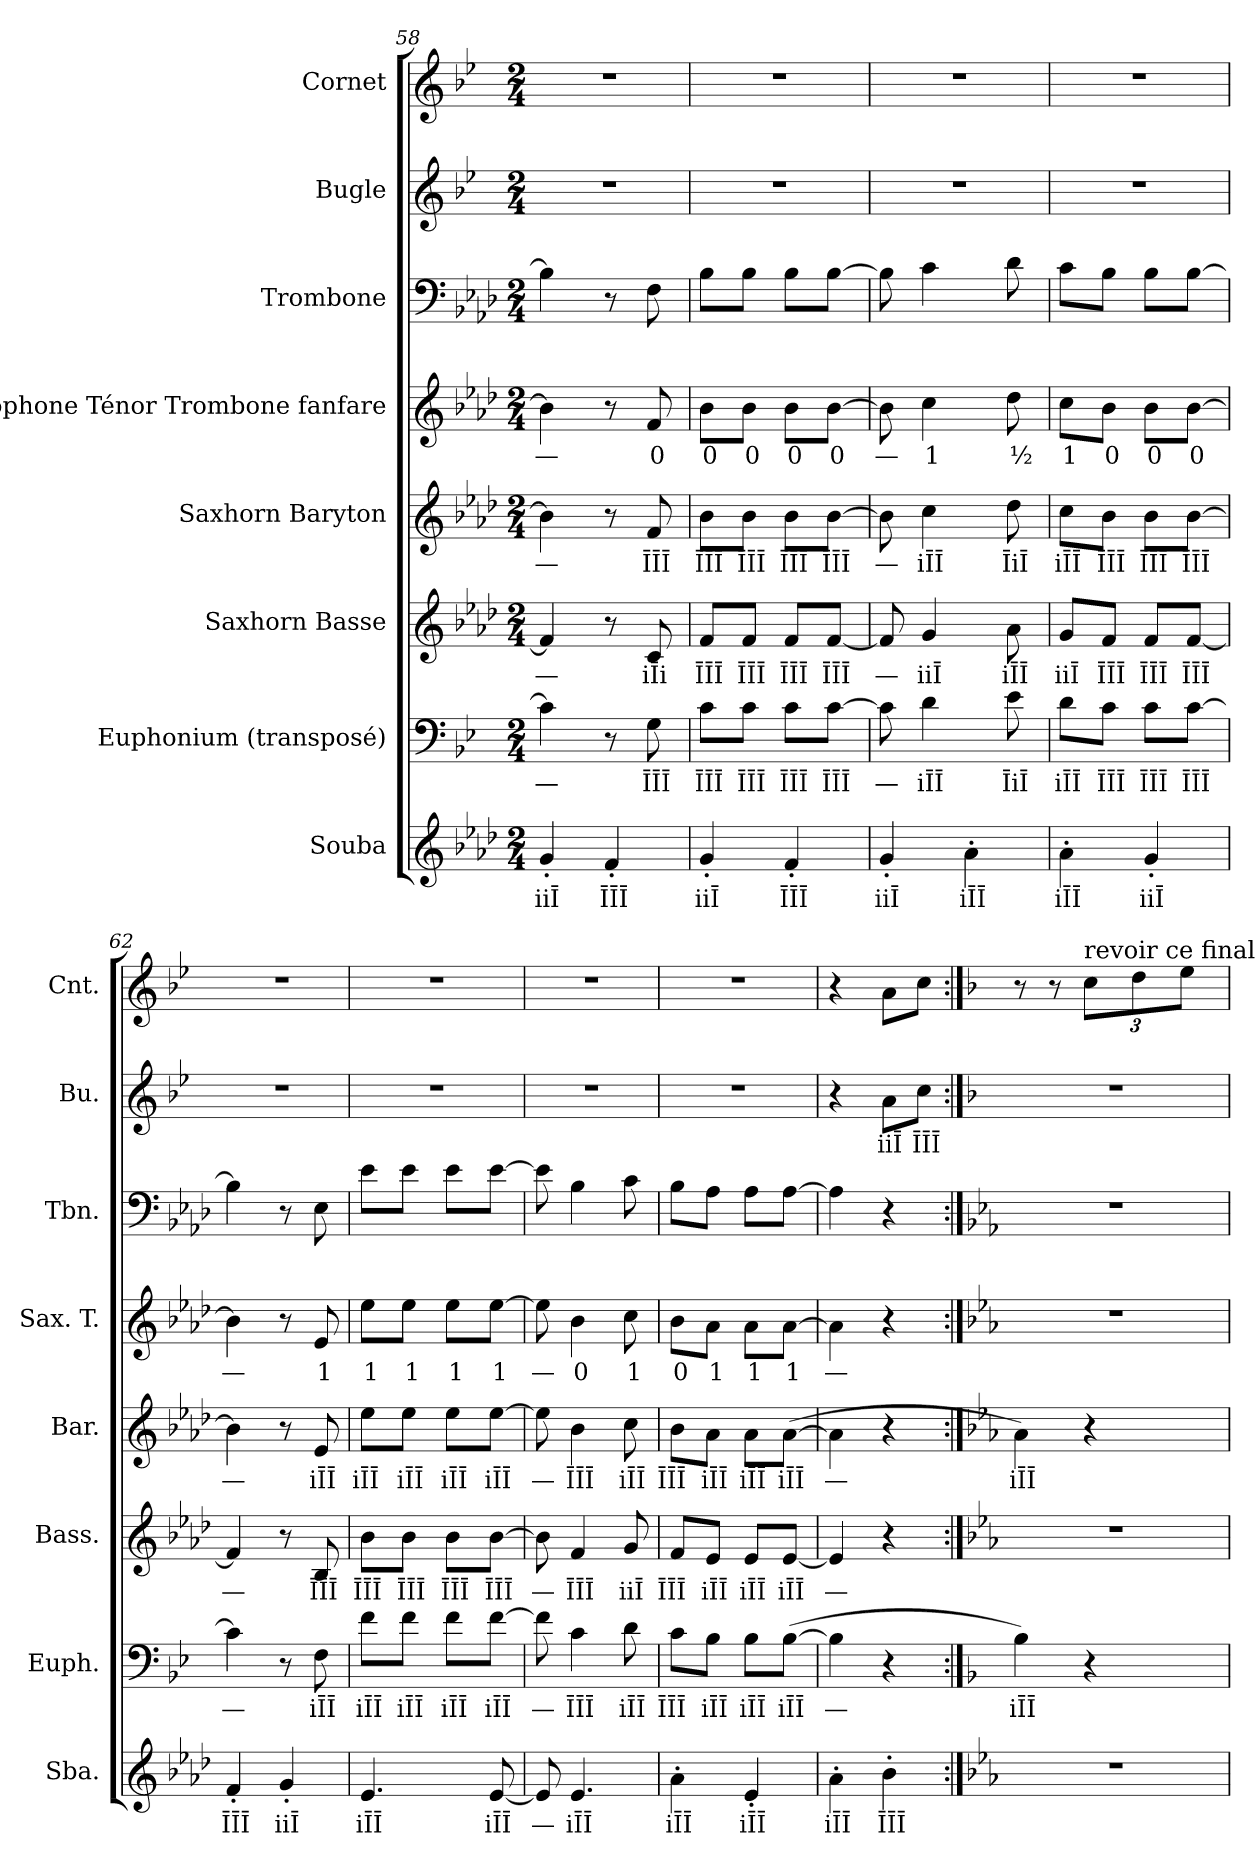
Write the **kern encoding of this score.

**kern	**text	**kern	**text	**kern	**text	**kern	**text	**kern	**text	**kern	**kern	**text	**kern
*part8	*part8	*part7	*part7	*part6	*part6	*part5	*part5	*part4	*part4	*part3	*part2	*part2	*part1
*staff8	*staff8	*staff7	*staff7	*staff6	*staff6	*staff5	*staff5	*staff4	*staff4	*staff3	*staff2	*staff2	*staff1
*I"Souba	*	*I"Euphonium (transposé)	*	*I"Saxhorn Basse	*	*I"Saxhorn Baryton	*	*I"Saxophone Ténor Trombone fanfare	*	*I"Trombone	*I"Bugle	*	*I"Cornet
*I'Sba.	*	*I'Euph.	*	*I'Bass.	*	*I'Bar.	*	*I'Sax. T.	*	*I'Tbn.	*I'Bu.	*	*I'Cnt.
!!LO:PB:g=z
*clefG2	*	*clefF4	*	*clefG2	*	*clefG2	*	*clefG2	*	*clefF4	*clefG2	*	*clefG2
*ITrd15c26	*	*ITrd1c2	*	*ITrd8c14	*	*ITrd8c14	*	*ITrd8c14	*	*	*ITrd1c2	*	*ITrd1c2
*k[b-e-a-d-]	*	*k[b-e-a-d-]	*	*k[b-e-a-d-]	*	*k[b-e-a-d-]	*	*k[b-e-a-d-]	*	*k[b-e-a-d-]	*k[b-e-a-d-]	*	*k[b-e-a-d-]
*M2/4	*	*M2/4	*	*M2/4	*	*M2/4	*	*M2/4	*	*M2/4	*M2/4	*	*M2/4
=58	=58	=58	=58	=58	=58	=58	=58	=58	=58	=58	=58	=58	=58
!	!LO:LY:b	!	!LO:LY:b	!	!LO:LY:b	!	!LO:LY:b	!	!LO:LY:b	!	!	!	!
4GG'i/	iiĪ	4B-\]	—	4Fi/]	—	4B-\]	—	4B-\]	—	4B-\]	2r	.	2r
!	!LO:LY:b	!	!	!	!	!	!	!	!	!	!	!	!
4FF'/	ĪĪĪ	8r	.	8r	.	8r	.	8r	.	8r	.	.	.
!	!	!	!LO:LY:b	!	!LO:LY:b	!	!LO:LY:b	!	!LO:LY:b	!	!	!	!
.	.	8F\	ĪĪĪ	8C/	iĪi	8F/	ĪĪĪ	8F/	0	8F\	.	.	.
=59	=59	=59	=59	=59	=59	=59	=59	=59	=59	=59	=59	=59	=59
!	!LO:LY:b	!	!LO:LY:b	!	!LO:LY:b	!	!LO:LY:b	!	!LO:LY:b	!	!	!	!
4GG'i/	iiĪ	8B-\L	ĪĪĪ	8Fi/L	ĪĪĪ	8B-\L	ĪĪĪ	8B-\L	0	8B-\L	2r	.	2r
!	!	!	!LO:LY:b	!	!LO:LY:b	!	!LO:LY:b	!	!LO:LY:b	!	!	!	!
.	.	8B-\J	ĪĪĪ	8F/J	ĪĪĪ	8B-\J	ĪĪĪ	8B-\J	0	8B-\J	.	.	.
!	!LO:LY:b	!	!LO:LY:b	!	!LO:LY:b	!	!LO:LY:b	!	!LO:LY:b	!	!	!	!
4FF'/	ĪĪĪ	8B-\L	ĪĪĪ	8F/L	ĪĪĪ	8B-\L	ĪĪĪ	8B-\L	0	8B-\L	.	.	.
!	!	!	!LO:LY:b	!	!LO:LY:b	!	!LO:LY:b	!	!LO:LY:b	!	!	!	!
.	.	[8B-\J	ĪĪĪ	[8F/J	ĪĪĪ	[8B-\J	ĪĪĪ	[8B-\J	0	[8B-\J	.	.	.
=60	=60	=60	=60	=60	=60	=60	=60	=60	=60	=60	=60	=60	=60
!	!LO:LY:b	!	!LO:LY:b	!	!LO:LY:b	!	!LO:LY:b	!	!LO:LY:b	!	!	!	!
4GG'i/	iiĪ	8B-\]	—	8Fi/]	—	8B-\]	—	8B-\]	—	8B-\]	2r	.	2r
!	!	!	!LO:LY:b	!	!LO:LY:b	!	!LO:LY:b	!	!LO:LY:b	!	!	!	!
.	.	4c\	iĪĪ	4G/	iiĪ	4c\	iĪĪ	4c\	1	4c\	.	.	.
!	!LO:LY:b	!	!	!	!	!	!	!	!	!	!	!	!
4AA-'\	iĪĪ	.	.	.	.	.	.	.	.	.	.	.	.
!	!	!	!LO:LY:b	!	!LO:LY:b	!	!LO:LY:b	!	!LO:LY:b	!	!	!	!
.	.	8d-\	ĪiĪ	8A-\	iĪĪ	8d-\	ĪiĪ	8d-\	½	8d-\	.	.	.
=61	=61	=61	=61	=61	=61	=61	=61	=61	=61	=61	=61	=61	=61
!	!LO:LY:b	!	!LO:LY:b	!	!LO:LY:b	!	!LO:LY:b	!	!LO:LY:b	!	!	!	!
4AA-'i\	iĪĪ	8c\L	iĪĪ	8Gi/L	iiĪ	8c\L	iĪĪ	8c\L	1	8c\L	2r	.	2r
!	!	!	!LO:LY:b	!	!LO:LY:b	!	!LO:LY:b	!	!LO:LY:b	!	!	!	!
.	.	8B-\J	ĪĪĪ	8F/J	ĪĪĪ	8B-\J	ĪĪĪ	8B-\J	0	8B-\J	.	.	.
!	!LO:LY:b	!	!LO:LY:b	!	!LO:LY:b	!	!LO:LY:b	!	!LO:LY:b	!	!	!	!
4GG'i/	iiĪ	8B-\L	ĪĪĪ	8Fi/L	ĪĪĪ	8B-\L	ĪĪĪ	8B-\L	0	8B-\L	.	.	.
!	!	!	!LO:LY:b	!	!LO:LY:b	!	!LO:LY:b	!	!LO:LY:b	!	!	!	!
.	.	[8B-\J	ĪĪĪ	[8F/J	ĪĪĪ	[8B-\J	ĪĪĪ	[8B-\J	0	[8B-\J	.	.	.
=62	=62	=62	=62	=62	=62	=62	=62	=62	=62	=62	=62	=62	=62
!	!LO:LY:b	!	!LO:LY:b	!	!LO:LY:b	!	!LO:LY:b	!	!LO:LY:b	!	!	!	!
4FF'/	ĪĪĪ	4B-\]	—	4F/]	—	4B-\]	—	4B-\]	—	4B-\]	2r	.	2r
!	!LO:LY:b	!	!	!	!	!	!	!	!	!	!	!	!
4GG'/	iiĪ	8r	.	8r	.	8r	.	8r	.	8r	.	.	.
!	!	!	!LO:LY:b	!	!LO:LY:b	!	!LO:LY:b	!	!LO:LY:b	!	!	!	!
.	.	8E-\	iĪĪ	8BB-/	ĪĪĪ	8E-/	iĪĪ	8E-/	1	8E-\	.	.	.
!!LO:PB:g=z
=63	=63	=63	=63	=63	=63	=63	=63	=63	=63	=63	=63	=63	=63
!	!LO:LY:b	!	!LO:LY:b	!	!LO:LY:b	!	!LO:LY:b	!	!LO:LY:b	!	!	!	!
4.EE-/	iĪĪ	8e-\L	iĪĪ	8B-\L	ĪĪĪ	8e-\L	iĪĪ	8e-\L	1	8e-\L	2r	.	2r
!	!	!	!LO:LY:b	!	!LO:LY:b	!	!LO:LY:b	!	!LO:LY:b	!	!	!	!
.	.	8e-\J	iĪĪ	8B-\J	ĪĪĪ	8e-\J	iĪĪ	8e-\J	1	8e-\J	.	.	.
!	!	!	!LO:LY:b	!	!LO:LY:b	!	!LO:LY:b	!	!LO:LY:b	!	!	!	!
.	.	8e-\L	iĪĪ	8B-\L	ĪĪĪ	8e-\L	iĪĪ	8e-\L	1	8e-\L	.	.	.
!	!LO:LY:b	!	!LO:LY:b	!	!LO:LY:b	!	!LO:LY:b	!	!LO:LY:b	!	!	!	!
[8EE-/	iĪĪ	[8e-\J	iĪĪ	[8B-\J	ĪĪĪ	[8e-\J	iĪĪ	[8e-\J	1	[8e-\J	.	.	.
=64	=64	=64	=64	=64	=64	=64	=64	=64	=64	=64	=64	=64	=64
!	!LO:LY:b	!	!LO:LY:b	!	!LO:LY:b	!	!LO:LY:b	!	!LO:LY:b	!	!	!	!
8EE-/]	—	8e-\]	—	8B-\]	—	8e-\]	—	8e-\]	—	8e-\]	2r	.	2r
!	!LO:LY:b	!	!LO:LY:b	!	!LO:LY:b	!	!LO:LY:b	!	!LO:LY:b	!	!	!	!
4.EE-i/	iĪĪ	4B-\	ĪĪĪ	4Fi/	ĪĪĪ	4B-\	ĪĪĪ	4B-\	0	4B-\	.	.	.
!	!	!	!LO:LY:b	!	!LO:LY:b	!	!LO:LY:b	!	!LO:LY:b	!	!	!	!
.	.	8c\	iĪĪ	8G/	iiĪ	8c\	iĪĪ	8c\	1	8c\	.	.	.
=65	=65	=65	=65	=65	=65	=65	=65	=65	=65	=65	=65	=65	=65
!	!LO:LY:b	!	!LO:LY:b	!	!LO:LY:b	!	!LO:LY:b	!	!LO:LY:b	!	!	!	!
4AA-'i\	iĪĪ	8B-i\L	ĪĪĪ	8F/L	ĪĪĪ	8B-i\L	ĪĪĪ	8B-i\L	0	8B-i\L	2r	.	2r
!	!	!	!LO:LY:b	!	!LO:LY:b	!	!LO:LY:b	!	!LO:LY:b	!	!	!	!
.	.	8A-\J	iĪĪ	8E-/J	iĪĪ	8A-\J	iĪĪ	8A-\J	1	8A-\J	.	.	.
!	!LO:LY:b	!	!LO:LY:b	!	!LO:LY:b	!	!LO:LY:b	!	!LO:LY:b	!	!	!	!
4EE-'/	iĪĪ	8A-\L	iĪĪ	8E-/L	iĪĪ	8A-\L	iĪĪ	8A-\L	1	8A-\L	.	.	.
!	!	!	!LO:LY:b	!	!LO:LY:b	!	!LO:LY:b	!	!LO:LY:b	!	!	!	!
.	.	(>[8A-\J	iĪĪ	[8E-/J	iĪĪ	(>[8A-\J	iĪĪ	[8A-\J	1	[8A-\J	.	.	.
=66	=66	=66	=66	=66	=66	=66	=66	=66	=66	=66	=66	=66	=66
!	!LO:LY:b	!	!LO:LY:b	!	!LO:LY:b	!	!LO:LY:b	!	!LO:LY:b	!	!	!	!
4AA-'\	iĪĪ	4A-\]	—	4E-/]	—	4A-\]	—	4A-\]	—	4A-\]	4r	.	4r
!	!LO:LY:b	!	!	!	!	!	!	!	!	!	!	!LO:LY:b	!
4BB-'\	ĪĪĪ	4r	.	4r	.	4r	.	4r	.	4r	8g\L	iiĪ	8g\L
!	!	!	!	!	!	!	!	!	!	!	!	!LO:LY:b	!
.	.	.	.	.	.	.	.	.	.	.	8b-\J	ĪĪĪ	8b-\J
=67:|!	=67:|!	=67:|!	=67:|!	=67:|!	=67:|!	=67:|!	=67:|!	=67:|!	=67:|!	=67:|!	=67:|!	=67:|!	=67:|!
*k[b-e-a-]	*	*k[b-e-a-]	*	*k[b-e-a-]	*	*k[b-e-a-]	*	*k[b-e-a-]	*	*k[b-e-a-]	*k[b-e-a-]	*	*k[b-e-a-]
!	!	!	!LO:LY:b	!	!	!	!LO:LY:b	!	!	!	!	!	!
2r	.	4A-\)	iĪĪ	2r	.	4A-\)	iĪĪ	2r	.	2r	2r	.	8r
.	.	.	.	.	.	.	.	.	.	.	.	.	8r
*	*	*	*	*	*	*	*	*	*	*	*	*	*Xbrackettup
!	!	!	!	!	!	!	!	!	!	!	!	!	!LO:TX:a:t=revoir ce final
.	.	4r	.	.	.	4r	.	.	.	.	.	.	12b-\L
.	.	.	.	.	.	.	.	.	.	.	.	.	12cc\
.	.	.	.	.	.	.	.	.	.	.	.	.	12dd\J
=	=	=	=	=	=	=	=	=	=	=	=	=	=
*-	*-	*-	*-	*-	*-	*-	*-	*-	*-	*-	*-	*-	*-
